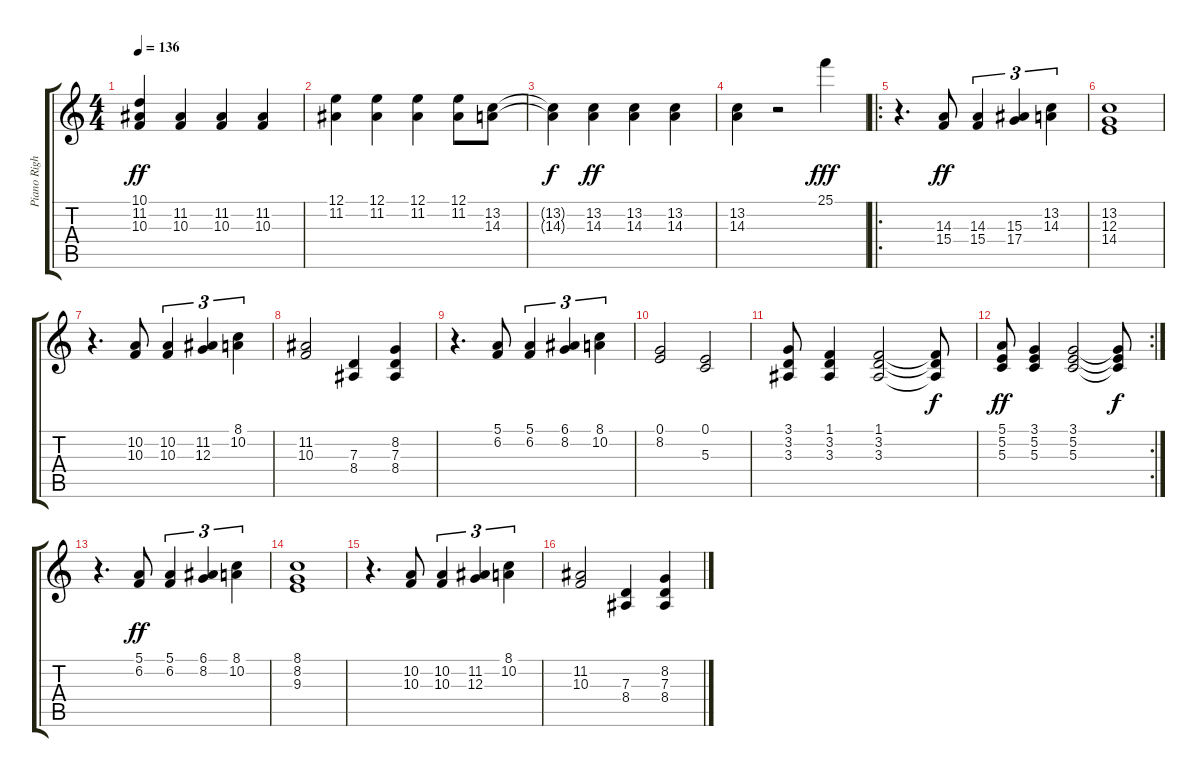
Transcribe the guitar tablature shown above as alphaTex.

\track ("Piano Right Hand" "Piano Righ") {instrument acousticgrandpiano}
\staff {score tabs}
\tuning (E4 B3 G3 D3 A2 E2) {hide}
\ts (4 4)
\tempo 136
\clef g2
\ks c
(10.1 11.2 10.3).4{dy ff} (11.2 10.3).4 (11.2 10.3).4 (11.2 10.3).4 |
(12.1 11.2).4 (12.1 11.2).4 (12.1 11.2).4 (12.1 11.2).8 (13.2 14.3).8 |
(13.2{t} 14.3{t}).4{dy f} (13.2 14.3).4{dy ff} (13.2 14.3).4 (13.2 14.3).4 |
(13.2 14.3).4 r.2 25.1.4{dy fff} |
\ro
r.4{d} (14.3 15.4).8{dy ff} (14.3 15.4).4{tu (3 2)} (15.3 17.4).4{tu (3 2)} (13.2 14.3).4{tu (3 2)} |
(13.2 12.3 14.4).1 |
r.4{d} (10.2 10.3).8 (10.2 10.3).4{tu (3 2)} (11.2 12.3).4{tu (3 2)} (8.1 10.2).4{tu (3 2)} |
(11.2 10.3).2 (7.3 8.4).4 (8.2 7.3 8.4).4 |
r.4{d} (5.1 6.2).8 (5.1 6.2).4{tu (3 2)} (6.1 8.2).4{tu (3 2)} (8.1 10.2).4{tu (3 2)} |
(0.1 8.2).2 (0.1 5.3).2 |
(3.1 3.2 3.3).8 (1.1 3.2 3.3).4 (1.1 3.2 3.3).2 (1.1{t} 3.2{t} 3.3{t}).8{dy f} |
\rc 2
(5.1 5.2 5.3).8{dy ff} (3.1 5.2 5.3).4 (3.1 5.2 5.3).2 (3.1{t} 5.2{t} 5.3{t}).8{dy f} |
r.4{d} (5.1 6.2).8{dy ff} (5.1 6.2).4{tu (3 2)} (6.1 8.2).4{tu (3 2)} (8.1 10.2).4{tu (3 2)} |
(8.1 8.2 9.3).1 |
r.4{d} (10.2 10.3).8 (10.2 10.3).4{tu (3 2)} (11.2 12.3).4{tu (3 2)} (8.1 10.2).4{tu (3 2)} |
(11.2 10.3).2 (7.3 8.4).4 (8.2 7.3 8.4).4
